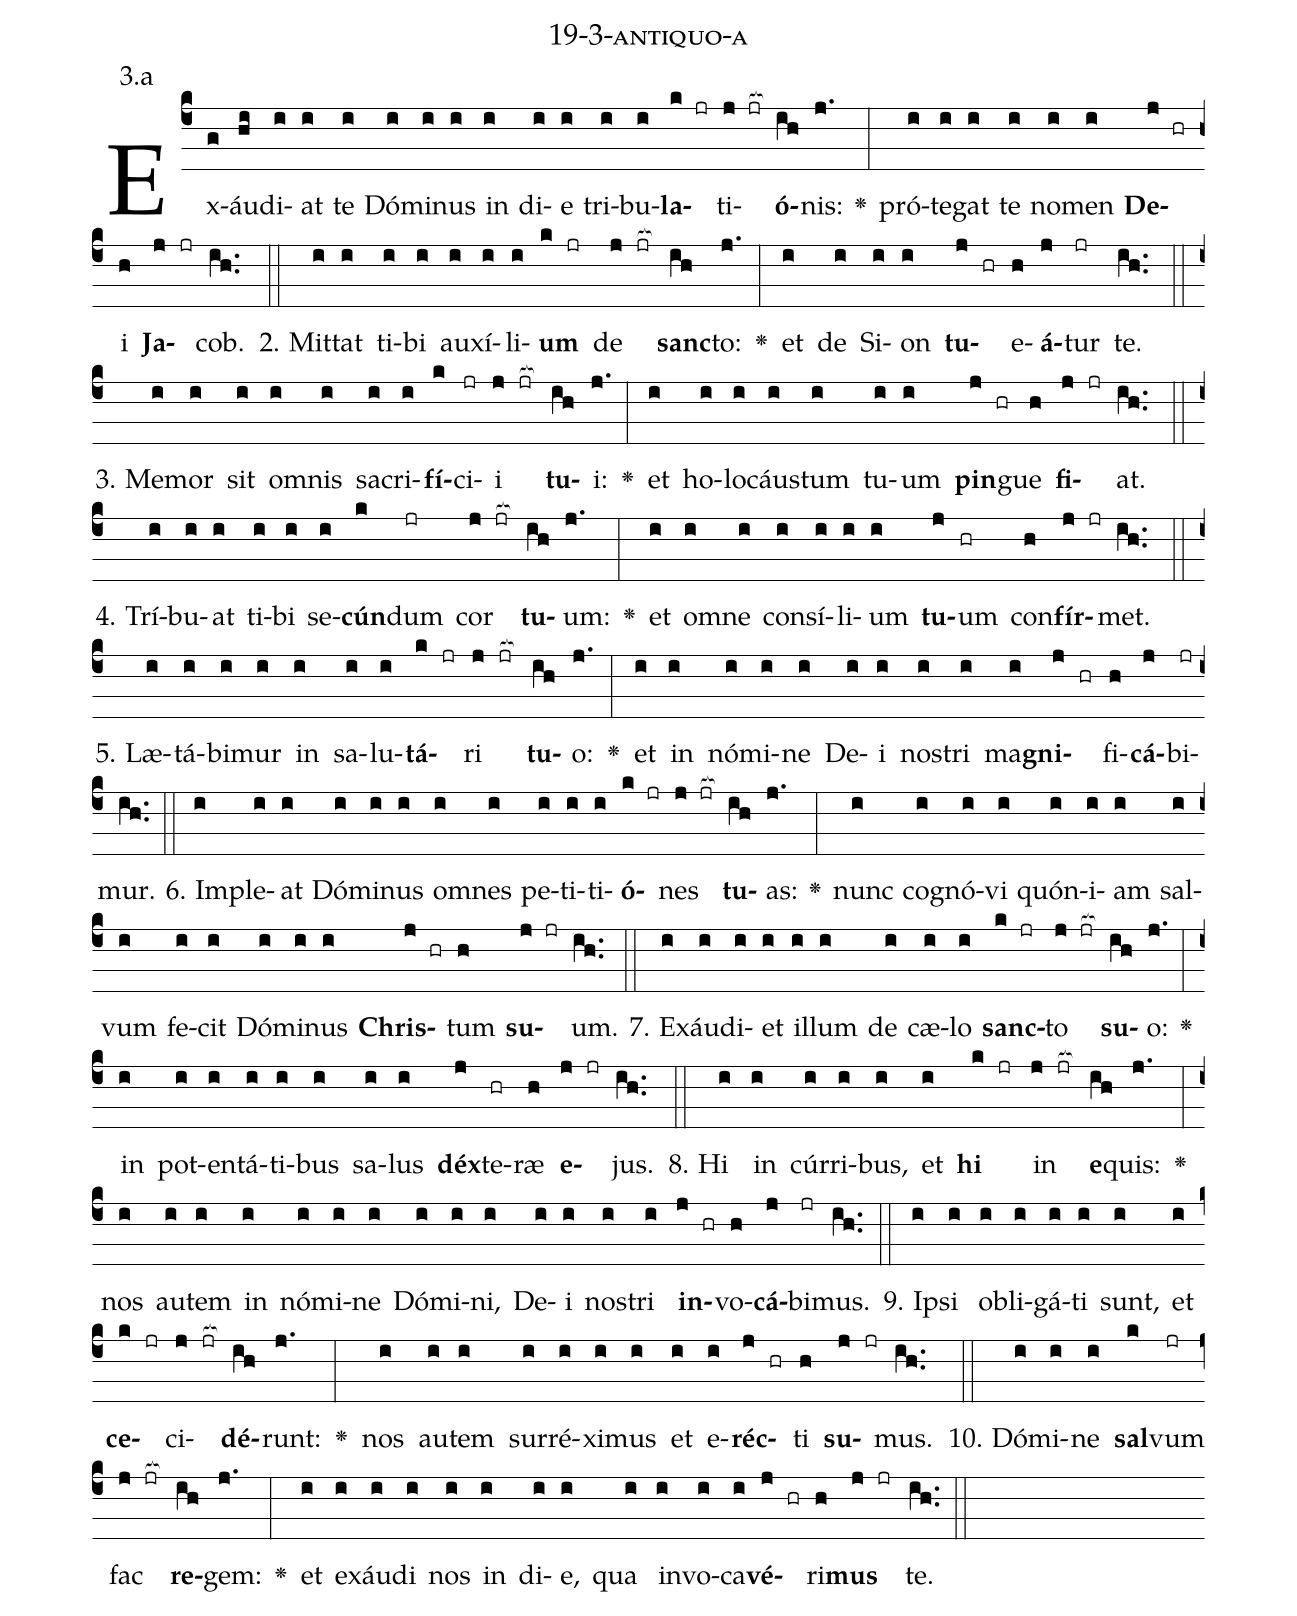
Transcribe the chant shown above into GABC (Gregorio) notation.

name: 19-3-antiquo-a;
annotation: 3.a;
%%
(c4)Ex(g)áu(hi)di(i)at(i) te(i) Dó(i)mi(i)nus(i) in(i) di(i)e(i) tri(i)bu(i)<b>la</b>(k jr)ti(j jr[ocb:1{])<b>ó</b>(ih[ocb:0}])nis:(j.) <v>\greheightstar</v>(:) pró(i)te(i)gat(i) te(i) no(i)men(i) <b>De</b>(j hr)i(h) <b>Ja</b>(j jr)cob.(ih..) (::)
2. Mit(i)tat(i) ti(i)bi(i) au(i)xí(i)li(i)<b>um</b>(k jr) de(j jr[ocb:1{]) <b>sanc</b>(ih[ocb:0}])to:(j.) <v>\greheightstar</v>(:) et(i) de(i) Si(i)on(i) <b>tu</b>(j hr)e(h)<b>á</b>(j)tur(jr) te.(ih..) (::)
3. Me(i)mor(i) sit(i) om(i)nis(i) sa(i)cri(i)<b>fí</b>(k)ci(jr)i(j jr[ocb:1{]) <b>tu</b>(ih[ocb:0}])i:(j.) <v>\greheightstar</v>(:) et(i) ho(i)lo(i)cáus(i)tum(i) tu(i)um(i) <b>pin</b>(j hr)gue(h) <b>fi</b>(j jr)at.(ih..) (::)
4. Trí(i)bu(i)at(i) ti(i)bi(i) se(i)<b>cún</b>(k)dum(jr) cor(j jr[ocb:1{]) <b>tu</b>(ih[ocb:0}])um:(j.) <v>\greheightstar</v>(:) et(i) om(i)ne(i) con(i)sí(i)li(i)um(i) <b>tu</b>(j)um(hr) con(h)<b>fír</b>(j jr)met.(ih..) (::)
5. Læ(i)tá(i)bi(i)mur(i) in(i) sa(i)lu(i)<b>tá</b>(k jr)ri(j jr[ocb:1{]) <b>tu</b>(ih[ocb:0}])o:(j.) <v>\greheightstar</v>(:) et(i) in(i) nó(i)mi(i)ne(i) De(i)i(i) nos(i)tri(i) ma(i)<b>gni</b>(j hr)fi(h)<b>cá</b>(j)bi(jr)mur.(ih..) (::)
6. Im(i)ple(i)at(i) Dó(i)mi(i)nus(i) om(i)nes(i) pe(i)ti(i)ti(i)<b>ó</b>(k jr)nes(j jr[ocb:1{]) <b>tu</b>(ih[ocb:0}])as:(j.) <v>\greheightstar</v>(:) nunc(i) co(i)gnó(i)vi(i) quón(i)i(i)am(i) sal(i)vum(i) fe(i)cit(i) Dó(i)mi(i)nus(i) <b>Chris</b>(j hr)tum(h) <b>su</b>(j jr)um.(ih..) (::)
7. Ex(i)áu(i)di(i)et(i) il(i)lum(i) de(i) cæ(i)lo(i) <b>sanc</b>(k jr)to(j jr[ocb:1{]) <b>su</b>(ih[ocb:0}])o:(j.) <v>\greheightstar</v>(:) in(i) pot(i)en(i)tá(i)ti(i)bus(i) sa(i)lus(i) <b>déx</b>(j)te(hr)ræ(h) <b>e</b>(j jr)jus.(ih..) (::)
8. Hi(i) in(i) cúr(i)ri(i)bus,(i) et(i) <b>hi</b>(k jr) in(j jr[ocb:1{]) <b>e</b>(ih[ocb:0}])quis:(j.) <v>\greheightstar</v>(:) nos(i) au(i)tem(i) in(i) nó(i)mi(i)ne(i) Dó(i)mi(i)ni,(i) De(i)i(i) nos(i)tri(i) <b>in</b>(j hr)vo(h)<b>cá</b>(j)bi(jr)mus.(ih..) (::)
9. Ip(i)si(i) ob(i)li(i)gá(i)ti(i) sunt,(i) et(i) <b>ce</b>(k jr)ci(j jr[ocb:1{])<b>dé</b>(ih[ocb:0}])runt:(j.) <v>\greheightstar</v>(:) nos(i) au(i)tem(i) sur(i)ré(i)xi(i)mus(i) et(i) e(i)<b>réc</b>(j hr)ti(h) <b>su</b>(j jr)mus.(ih..) (::)
10. Dó(i)mi(i)ne(i) <b>sal</b>(k)vum(jr) fac(j jr[ocb:1{]) <b>re</b>(ih[ocb:0}])gem:(j.) <v>\greheightstar</v>(:) et(i) ex(i)áu(i)di(i) nos(i) in(i) di(i)e,(i) qua(i) in(i)vo(i)ca(i)<b>vé</b>(j hr)ri(h)<b>mus</b>(j jr) te.(ih..) (::)
